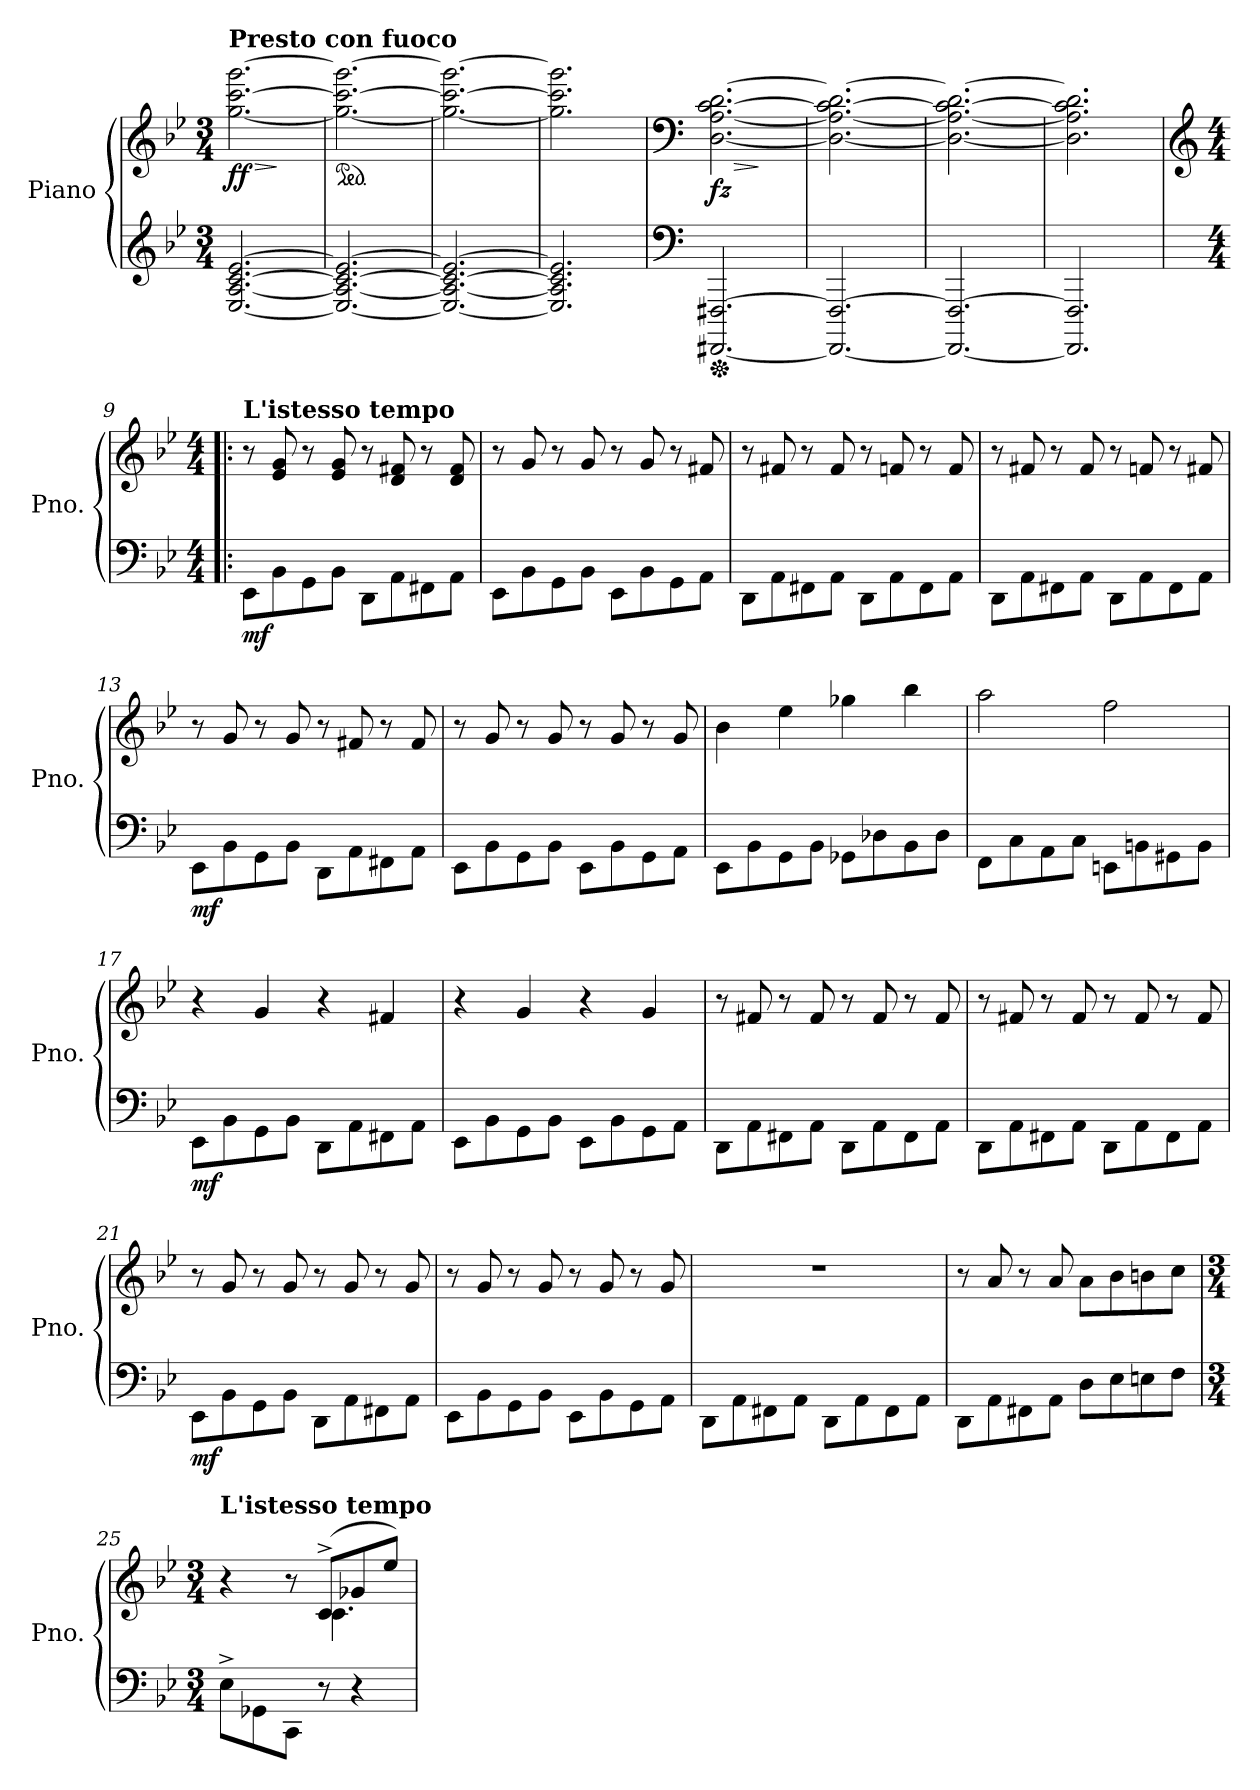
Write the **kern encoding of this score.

**kern	**kern	**dynam
*part1	*part1	*part1
*staff2	*staff1	*staff1/2
*I"Piano	*	*
*I'Pno.	*	*
*clefG2	*clefG2	*
*k[b-e-]	*k[b-e-]	*
*M3/4	*M3/4	*
*8va	*	*
=1	=1	=1
!	!LO:TX:a:B:t=Presto con fuoco	!
!	!	!LO:HP:b
!	!	!LO:DY:n=1:b
[2.e-/ [2.a/ [2.cc/ [2.ee-/	[2.gg\ [2.ccc\ [2.ggg\	> ff
.	.	]
=2	=2	=2
*	*ped	*
2.e-/_ 2.a/_ 2.cc/_ 2.ee-/_	2.gg\_ 2.ccc\_ 2.ggg\_	.
=3	=3	=3
2.e-/_ 2.a/_ 2.cc/_ 2.ee-/_	2.gg\_ 2.ccc\_ 2.ggg\_	.
=4	=4	=4
2.e-/] 2.a/] 2.cc/] 2.ee-/]	2.gg\] 2.ccc\] 2.ggg\]	.
=5	=5	=5
*clefF4	*clefF4	*
*Xped	*	*
*	*X8va	*
!	!	!LO:HP:b
!	!	!LO:DY:n=1:b
[2.FFF#X/ [2.FF#X/	[2.D\ [2.A\ [2.c\ [2.d\	> fz
.	.	]
=6	=6	=6
2.FFF#/_ 2.FF#/_	2.D\_ 2.A\_ 2.c\_ 2.d\_	.
=7	=7	=7
2.FFF#/_ 2.FF#/_	2.D\_ 2.A\_ 2.c\_ 2.d\_	.
=8	=8	=8
2.FFF#/] 2.FF#/]	2.D\] 2.A\] 2.c\] 2.d\]	.
=9!|:	=9!|:	=9!|:
*	*clefG2	*
*M4/4	*M4/4	*
!	!LO:TX:a:B:t=L'istesso tempo	!
!	!	!LO:DY:b=2
8E-\L	8r	mf
8B-\	8e-/ 8g/	.
8G\	8r	.
8B-\J	8e-/ 8g/	.
8D\L	8r	.
8A\	8d/ 8f#X/	.
8F#X\	8r	.
8A\J	8d/ 8f#/	.
!!LO:LB:g=z
=10	=10	=10
8E-\L	8r	.
8B-\	8g/	.
8G\	8r	.
8B-\J	8g/	.
8E-\L	8r	.
8B-\	8g/	.
8G\	8r	.
8A\J	8f#X/	.
=11	=11	=11
8D\L	8r	.
8A\	8f#X/	.
8F#X\	8r	.
8A\J	8f#/	.
8D\L	8r	.
8A\	8fn/	.
8F#\	8r	.
8A\J	8f/	.
=12	=12	=12
8D\L	8r	.
8A\	8f#X/	.
8F#X\	8r	.
8A\J	8f#/	.
8D\L	8r	.
8A\	8fn/	.
8F#\	8r	.
8A\J	8f#X/	.
=13	=13	=13
!	!	!LO:DY:b=2
8E-\L	8r	mf
8B-\	8g/	.
8G\	8r	.
8B-\J	8g/	.
8D\L	8r	.
8A\	8f#X/	.
8F#X\	8r	.
8A\J	8f#/	.
!!LO:LB:g=z
=14	=14	=14
8E-\L	8r	.
8B-\	8g/	.
8G\	8r	.
8B-\J	8g/	.
8E-\L	8r	.
8B-\	8g/	.
8G\	8r	.
8A\J	8g/	.
=15	=15	=15
8E-\L	4b-\	.
8B-\	.	.
8G\	4ee-\	.
8B-\J	.	.
8G-X\L	4gg-X\	.
8d-X\	.	.
8B-\	4bb-\	.
8d-\J	.	.
=16	=16	=16
8F\L	2aa\	.
8c\	.	.
8A\	.	.
8c\J	.	.
8En\L	2ff\	.
8Bn\	.	.
8G#X\	.	.
8B\J	.	.
=17	=17	=17
!	!	!LO:DY:b=2
8E-\L	4r	mf
8B-\	.	.
8G\	4g/	.
8B-\J	.	.
8D\L	4r	.
8A\	.	.
8F#X\	4f#X/	.
8A\J	.	.
!!LO:LB:g=z
=18	=18	=18
8E-\L	4r	.
8B-\	.	.
8G\	4g/	.
8B-\J	.	.
8E-\L	4r	.
8B-\	.	.
8G\	4g/	.
8A\J	.	.
=19	=19	=19
8D\L	8r	.
8A\	8f#X/	.
8F#X\	8r	.
8A\J	8f#/	.
8D\L	8r	.
8A\	8f#/	.
8F#\	8r	.
8A\J	8f#/	.
=20	=20	=20
8D\L	8r	.
8A\	8f#X/	.
8F#X\	8r	.
8A\J	8f#/	.
8D\L	8r	.
8A\	8f#/	.
8F#\	8r	.
8A\J	8f#/	.
=21	=21	=21
!	!	!LO:DY:b=2
8E-\L	8r	mf
8B-\	8g/	.
8G\	8r	.
8B-\J	8g/	.
8D\L	8r	.
8A\	8g/	.
8F#X\	8r	.
8A\J	8g/	.
!!LO:LB:g=z
=22	=22	=22
8E-\L	8r	.
8B-\	8g/	.
8G\	8r	.
8B-\J	8g/	.
8E-\L	8r	.
8B-\	8g/	.
8G\	8r	.
8A\J	8g/	.
=23	=23	=23
8D\L	1r	.
8A\	.	.
8F#X\	.	.
8A\J	.	.
8D\L	.	.
8A\	.	.
8F#\	.	.
8A\J	.	.
=24	=24	=24
8D\L	8r	.
8A\	8a/	.
8F#X\	8r	.
8A\J	8a/	.
8d\L	8a\L	.
8e-\	8b-\	.
8en\	8bn\	.
8f\J	8cc\J	.
=25	=25	=25
*M3/4	*M3/4	*
*	*^	*
!	!LO:TX:a:B:t=L'istesso tempo	!	!
8e-^\L	4r	4.ryy	.
8G-X\	.	.	.
8C\J	8r	.	.
8r	(<8c^/L	4.c\	.
4r	8g-X/	.	.
.	8ee-/J)	.	.
*	*v	*v	*
=	=	=
*-	*-	*-
